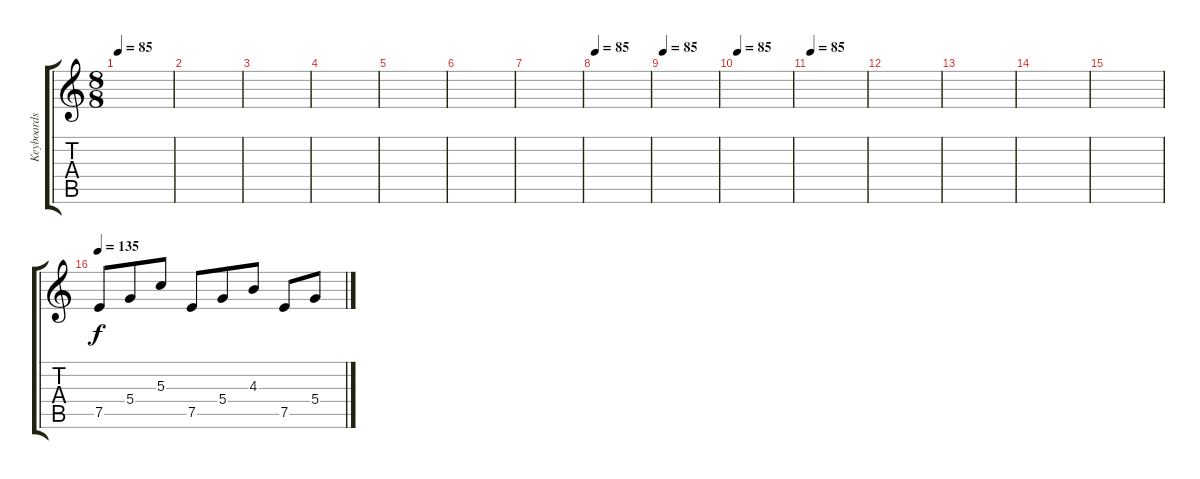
\track ("Keyboards 2" "Keyboards ") {instrument acousticguitarnylon}
\staff {score tabs}
\tuning (E4 B3 G3 D3 A2 E2) {hide}
\ts (8 8)
\tempo 85
\clef g2
\ks c
|
|
|
|
|
|
|
\tempo 85
|
\tempo 85
|
\tempo 85
|
\tempo 85
|
|
|
|
|
\tempo 135
7.5.8 5.4.8 5.3.8 7.5.8 5.4.8 4.3.8 7.5.8 5.4.8
